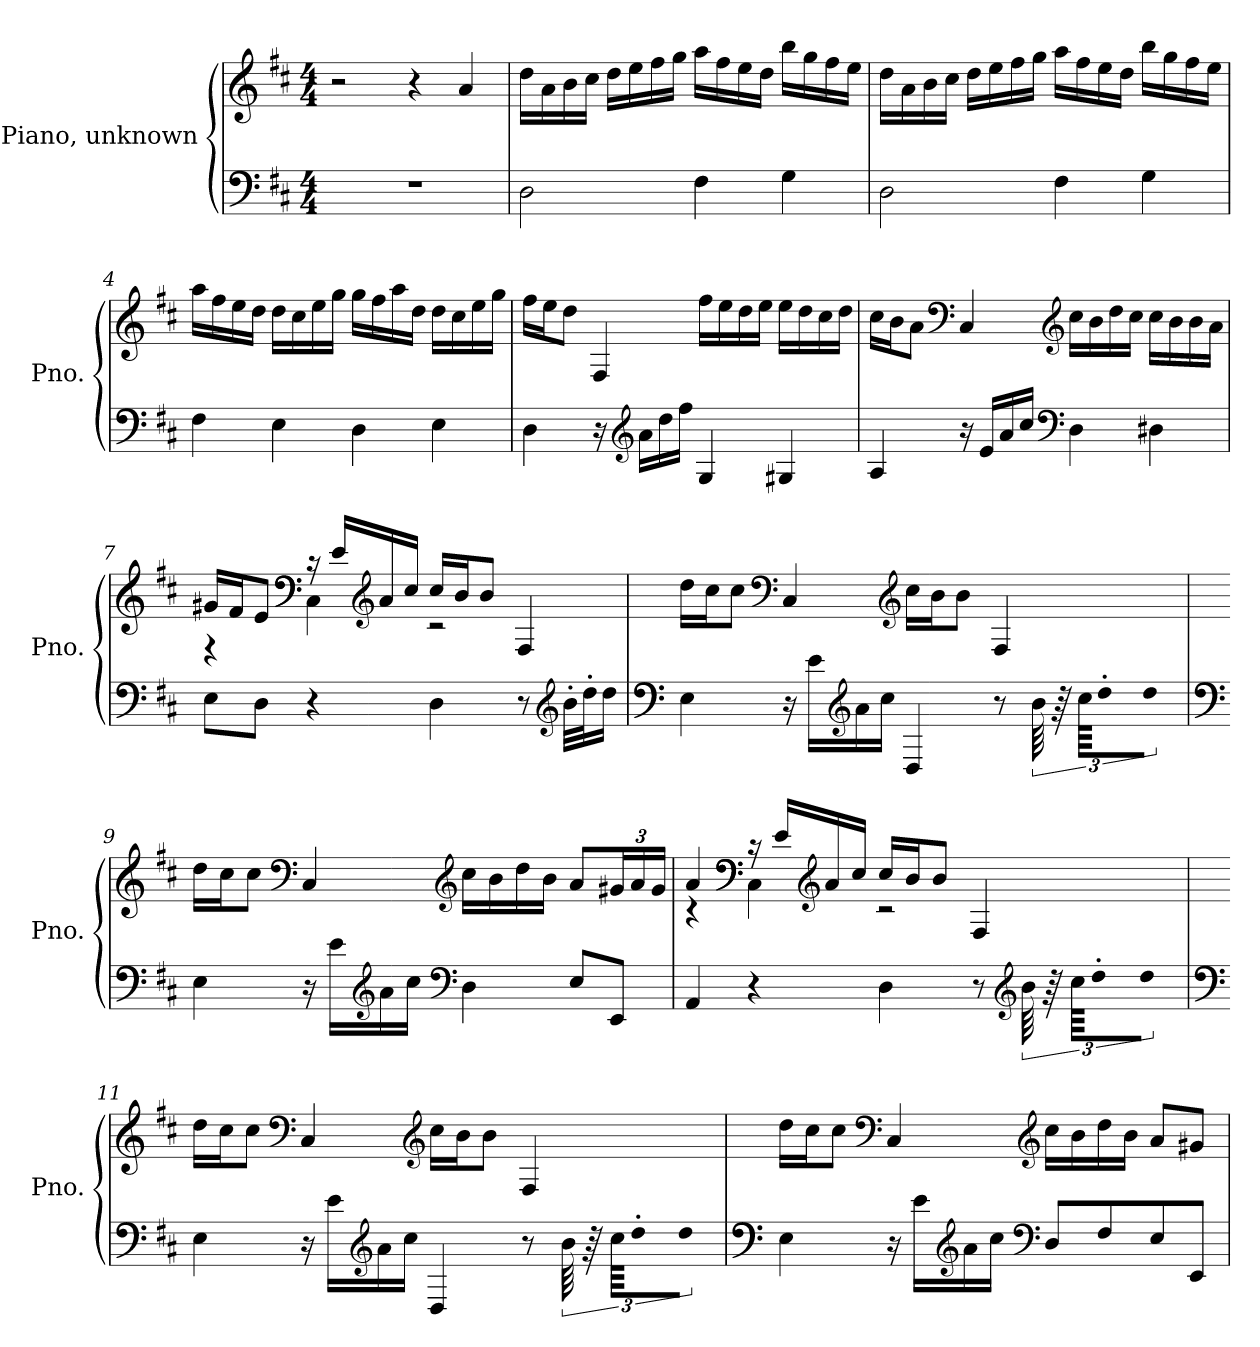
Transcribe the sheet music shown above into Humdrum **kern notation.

**kern	**kern
*part1	*part1
*staff2	*staff1
*I"Piano, unknown	*
*I'Pno.	*
*clefF4	*clefG2
*k[f#c#]	*k[f#c#]
*M4/4	*M4/4
*MM120	*MM120
=1	=1
1r	2r
.	4r
.	4a/
=2	=2
2D\	16dd\LL
.	16a\
.	16b\
.	16cc#\JJ
.	16dd\LL
.	16ee\
.	16ff#\
.	16gg\JJ
4F#\	16aa\LL
.	16ff#\
.	16ee\
.	16dd\JJ
4G\	16bb\LL
.	16gg\
.	16ff#\
.	16ee\JJ
=3	=3
2D\	16dd\LL
.	16a\
.	16b\
.	16cc#\JJ
.	16dd\LL
.	16ee\
.	16ff#\
.	16gg\JJ
4F#\	16aa\LL
.	16ff#\
.	16ee\
.	16dd\JJ
4G\	16bb\LL
.	16gg\
.	16ff#\
.	16ee\JJ
!!LO:LB:g=z
=4	=4
4F#\	16aa\LL
.	16ff#\
.	16ee\
.	16dd\JJ
4E\	16dd\LL
.	16cc#\
.	16ee\
.	16gg\JJ
4D\	16gg\LL
.	16ff#\
.	16aa\
.	16dd\JJ
4E\	16dd\LL
.	16cc#\
.	16ee\
.	16gg\JJ
=5	=5
4D\	16ff#\LL
.	16ee\J
.	8dd\J
16r	4F#/
*clefG2	*
16a\LL	.
16dd\	.
16ff#\JJ	.
4G/	16ff#\LL
.	16ee\
.	16dd\
.	16ee\JJ
4G#X/	16ee\LL
.	16dd\
.	16cc#\
.	16dd\JJ
!!LO:LB:g=z
=6	=6
4A/	16cc#\LL
.	16b\J
.	8a\J
*	*clefF4
16r	4C#/
16e/LL	.
16a/	.
16cc#/JJ	.
*clefF4	*clefG2
4D\	16cc#\LL
.	16b\
.	16dd\
.	16cc#\JJ
4D#X\	16cc#\LL
.	16b\
.	16b\
.	16a\JJ
=7	=7
*	*^
8E\L	16g#X/LL	4r
.	16f#/J	.
8D\J	8e/J	.
*	*clefF4	*
4r	16r	4C#\
.	16e/LL	.
*	*clefG2	*
.	16a/	.
.	16cc#/JJ	.
4D\	16cc#/LL	2r
.	16b/J	.
.	8b/J	.
8r	4F#/	.
*clefG2	*	*
32b'\LLL	.	.
32dd'\J	.	.
16dd\JJ	.	.
*	*v	*v
!!LO:LB:g=z
=8	=8
*clefF4	*
4E\	16dd\LL
.	16cc#\J
.	8cc#\J
*	*clefF4
16r	4C#/
16e\LL	.
*clefG2	*
16a\	.
16cc#\JJ	.
*	*clefG2
4D/	16cc#\LL
.	16b\J
.	8b\J
8r	4F#/
96b\	.
96r	.
96cc#\KLLL	.
32dd'\J	.
16dd\JJ	.
=9	=9
*clefF4	*
4E\	16dd\LL
.	16cc#\J
.	8cc#\J
*	*clefF4
16r	4C#/
16e\LL	.
*clefG2	*
16a\	.
16cc#\JJ	.
*clefF4	*clefG2
4D\	16cc#\LL
.	16b\
.	16dd\
.	16b\JJ
8E/L	8a/L
*	*Xbrackettup
8EE/J	24g#X/L
.	24a/
.	24g#/JJ
!!LO:LB:g=z
=10	=10
*	*^
4AA/	4a/	4r
*	*clefF4	*
4r	16r	4C#\
.	16e/LL	.
*	*clefG2	*
.	16a/	.
.	16cc#/JJ	.
4D\	16cc#/LL	2r
.	16b/J	.
.	8b/J	.
8r	4F#/	.
*clefG2	*	*
96b\	.	.
96r	.	.
96cc#\KLLL	.	.
32dd'\J	.	.
16dd\JJ	.	.
*	*v	*v
=11	=11
*clefF4	*
4E\	16dd\LL
.	16cc#\J
.	8cc#\J
*	*clefF4
16r	4C#/
16e\LL	.
*clefG2	*
16a\	.
16cc#\JJ	.
*	*clefG2
4D/	16cc#\LL
.	16b\J
.	8b\J
8r	4F#/
96b\	.
96r	.
96cc#\KLLL	.
32dd'\J	.
16dd\JJ	.
!!LO:LB:g=z
=12	=12
*clefF4	*
4E\	16dd\LL
.	16cc#\J
.	8cc#\J
*	*clefF4
16r	4C#/
16e\LL	.
*clefG2	*
16a\	.
16cc#\JJ	.
*clefF4	*clefG2
8D/L	16cc#\LL
.	16b\
8F#/	16dd\
.	16b\JJ
8E/	8a/L
8EE/J	8g#X/J
=	=
*-	*-
